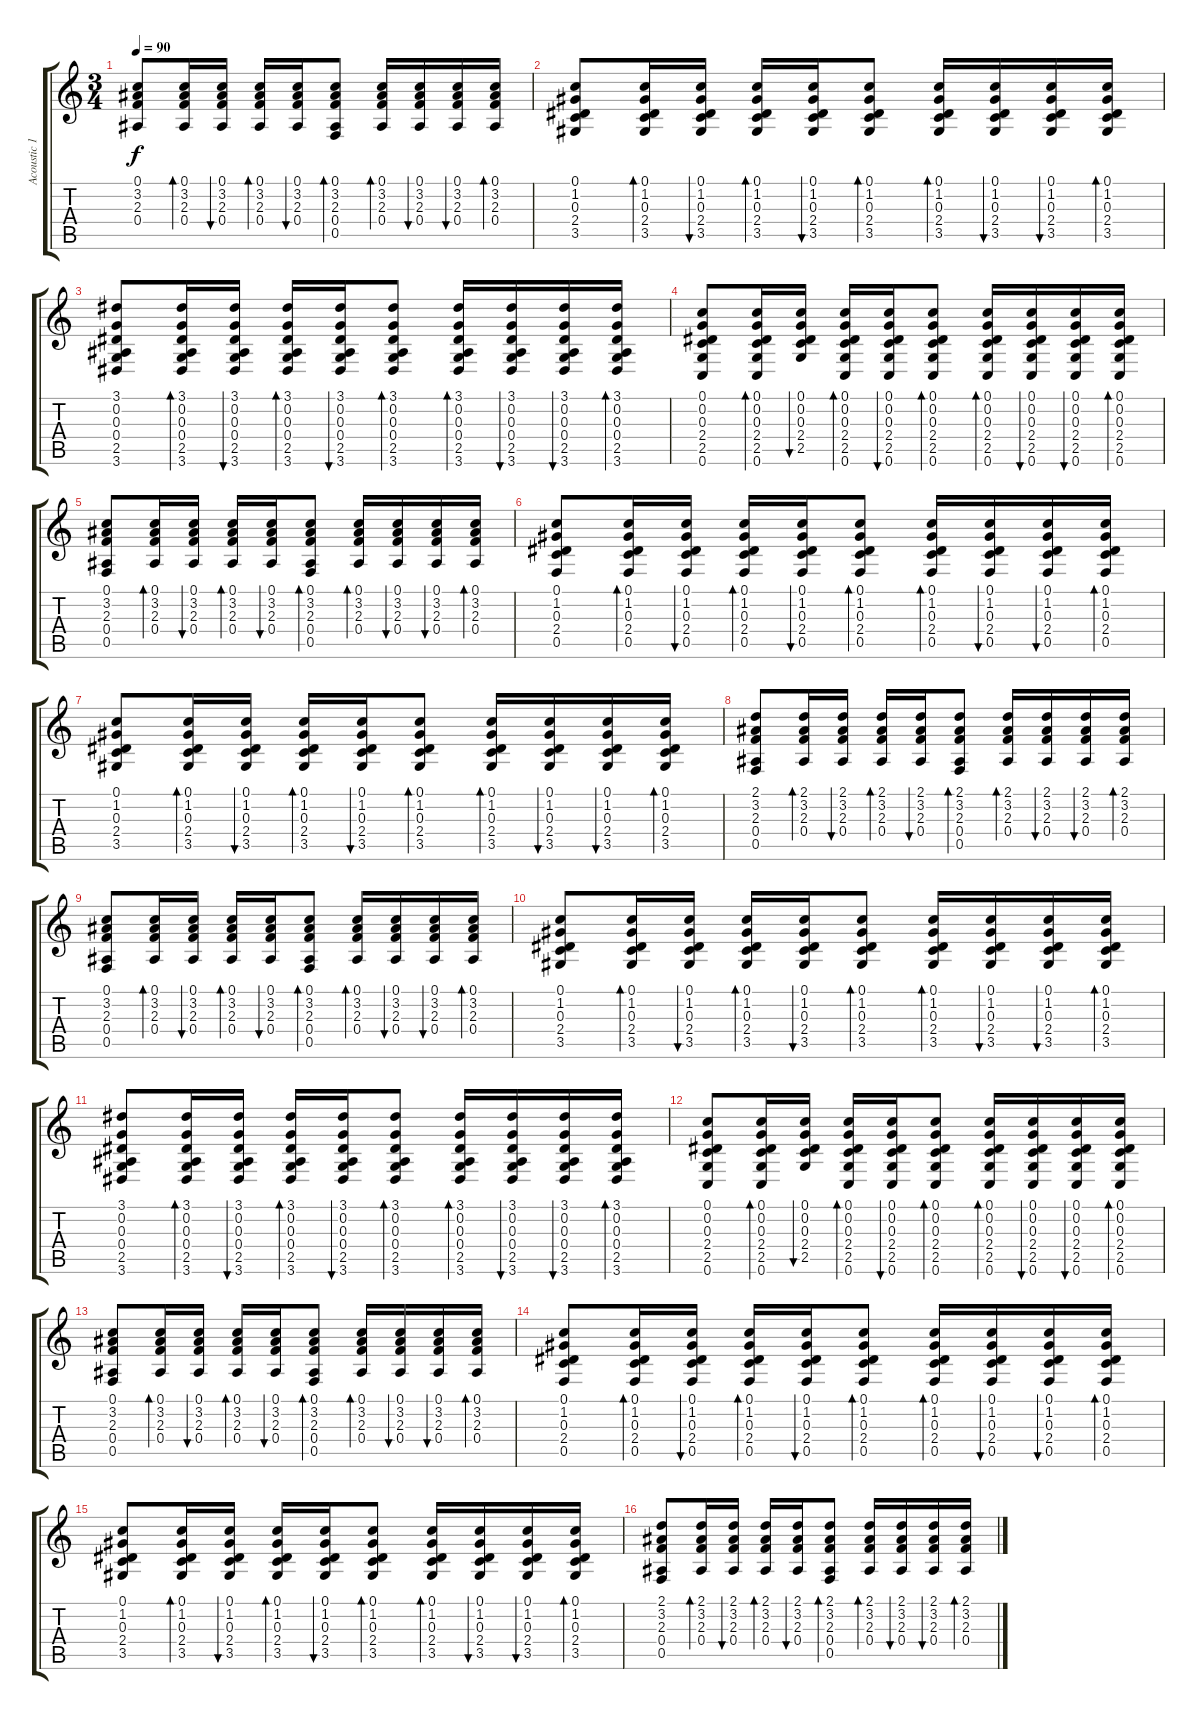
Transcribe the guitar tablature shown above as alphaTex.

\track ("Acoustic 1" "Acoustic 1") {instrument acousticguitarsteel}
\staff {score tabs}
\tuning (C4 G3 Eb3 Bb2 F2 C2) {hide}
\ts (3 4)
\tempo 90
\clef g2
\ks c
(0.1 3.2 2.3 0.4).8{dy f instrument acousticguitarsteel} (0.1 3.2 2.3 0.4).16{bd 60} (0.1 3.2 2.3 0.4).16{bu 60} (0.1 3.2 2.3 0.4).16{bd 60} (0.1 3.2 2.3 0.4).16{bu 60} (0.1 3.2 2.3 0.4 0.5).8{bd 60} (0.1 3.2 2.3 0.4).16{bd 60} (0.1 3.2 2.3 0.4).16{bu 60} (0.1 3.2 2.3 0.4).16{bu 60} (0.1 3.2 2.3 0.4).16{bd 60} |
(0.1 1.2 0.3 2.4 3.5).8 (0.1 1.2 0.3 2.4 3.5).16{bd 60} (0.1 1.2 0.3 2.4 3.5).16{bu 60} (0.1 1.2 0.3 2.4 3.5).16{bd 60} (0.1 1.2 0.3 2.4 3.5).16{bu 60} (0.1 1.2 0.3 2.4 3.5).8{bd 60} (0.1 1.2 0.3 2.4 3.5).16{bd 60} (0.1 1.2 0.3 2.4 3.5).16{bu 60} (0.1 1.2 0.3 2.4 3.5).16{bu 60} (0.1 1.2 0.3 2.4 3.5).16{bd 60} |
(3.1 0.2 0.3 0.4 2.5 3.6).8 (3.1 0.2 0.3 0.4 2.5 3.6).16{bd 60} (3.1 0.2 0.3 0.4 2.5 3.6).16{bu 60} (3.1 0.2 0.3 0.4 2.5 3.6).16{bd 60} (3.1 0.2 0.3 0.4 2.5 3.6).16{bu 60} (3.1 0.2 0.3 0.4 2.5 3.6).8{bd 60} (3.1 0.2 0.3 0.4 2.5 3.6).16{bd 60} (3.1 0.2 0.3 0.4 2.5 3.6).16{bu 60} (3.1 0.2 0.3 0.4 2.5 3.6).16{bu 60} (3.1 0.2 0.3 0.4 2.5 3.6).16{bd 60} |
(0.1 0.2 0.3 2.4 2.5 0.6).8 (0.1 0.2 0.3 2.4 2.5 0.6).16{bd 60} (0.1 0.2 0.3 2.4 2.5).16{bu 60} (0.1 0.2 0.3 2.4 2.5 0.6).16{bd 60} (0.1 0.2 0.3 2.4 2.5 0.6).16{bu 60} (0.1 0.2 0.3 2.4 2.5 0.6).8{bd 60} (0.1 0.2 0.3 2.4 2.5 0.6).16{bd 60} (0.1 0.2 0.3 2.4 2.5 0.6).16{bu 60} (0.1 0.2 0.3 2.4 2.5 0.6).16{bu 60} (0.1 0.2 0.3 2.4 2.5 0.6).16{bd 60} |
(0.1 3.2 2.3 0.4 0.5).8 (0.1 3.2 2.3 0.4).16{bd 60} (0.1 3.2 2.3 0.4).16{bu 60} (0.1 3.2 2.3 0.4).16{bd 60} (0.1 3.2 2.3 0.4).16{bu 60} (0.1 3.2 2.3 0.4 0.5).8{bd 60} (0.1 3.2 2.3 0.4).16{bd 60} (0.1 3.2 2.3 0.4).16{bu 60} (0.1 3.2 2.3 0.4).16{bu 60} (0.1 3.2 2.3 0.4).16{bd 60} |
(0.1 1.2 0.3 2.4 0.5).8 (0.1 1.2 0.3 2.4 0.5).16{bd 60} (0.1 1.2 0.3 2.4 0.5).16{bu 60} (0.1 1.2 0.3 2.4 0.5).16{bd 60} (0.1 1.2 0.3 2.4 0.5).16{bu 60} (0.1 1.2 0.3 2.4 0.5).8{bd 60} (0.1 1.2 0.3 2.4 0.5).16{bd 60} (0.1 1.2 0.3 2.4 0.5).16{bu 60} (0.1 1.2 0.3 2.4 0.5).16{bu 60} (0.1 1.2 0.3 2.4 0.5).16{bd 60} |
(0.1 1.2 0.3 2.4 3.5).8 (0.1 1.2 0.3 2.4 3.5).16{bd 60} (0.1 1.2 0.3 2.4 3.5).16{bu 60} (0.1 1.2 0.3 2.4 3.5).16{bd 60} (0.1 1.2 0.3 2.4 3.5).16{bu 60} (0.1 1.2 0.3 2.4 3.5).8{bd 60} (0.1 1.2 0.3 2.4 3.5).16{bd 60} (0.1 1.2 0.3 2.4 3.5).16{bu 60} (0.1 1.2 0.3 2.4 3.5).16{bu 60} (0.1 1.2 0.3 2.4 3.5).16{bd 60} |
(2.1 3.2 2.3 0.4 0.5).8 (2.1 3.2 2.3 0.4).16{bd 60} (2.1 3.2 2.3 0.4).16{bu 60} (2.1 3.2 2.3 0.4).16{bd 60} (2.1 3.2 2.3 0.4).16{bu 60} (2.1 3.2 2.3 0.4 0.5).8{bd 60} (2.1 3.2 2.3 0.4).16{bd 60} (2.1 3.2 2.3 0.4).16{bu 60} (2.1 3.2 2.3 0.4).16{bu 60} (2.1 3.2 2.3 0.4).16{bd 60} |
(0.1 3.2 2.3 0.4 0.5).8 (0.1 3.2 2.3 0.4).16{bd 60} (0.1 3.2 2.3 0.4).16{bu 60} (0.1 3.2 2.3 0.4).16{bd 60} (0.1 3.2 2.3 0.4).16{bu 60} (0.1 3.2 2.3 0.4 0.5).8{bd 60} (0.1 3.2 2.3 0.4).16{bd 60} (0.1 3.2 2.3 0.4).16{bu 60} (0.1 3.2 2.3 0.4).16{bu 60} (0.1 3.2 2.3 0.4).16{bd 60} |
(0.1 1.2 0.3 2.4 3.5).8 (0.1 1.2 0.3 2.4 3.5).16{bd 60} (0.1 1.2 0.3 2.4 3.5).16{bu 60} (0.1 1.2 0.3 2.4 3.5).16{bd 60} (0.1 1.2 0.3 2.4 3.5).16{bu 60} (0.1 1.2 0.3 2.4 3.5).8{bd 60} (0.1 1.2 0.3 2.4 3.5).16{bd 60} (0.1 1.2 0.3 2.4 3.5).16{bu 60} (0.1 1.2 0.3 2.4 3.5).16{bu 60} (0.1 1.2 0.3 2.4 3.5).16{bd 60} |
(3.1 0.2 0.3 0.4 2.5 3.6).8 (3.1 0.2 0.3 0.4 2.5 3.6).16{bd 60} (3.1 0.2 0.3 0.4 2.5 3.6).16{bu 60} (3.1 0.2 0.3 0.4 2.5 3.6).16{bd 60} (3.1 0.2 0.3 0.4 2.5 3.6).16{bu 60} (3.1 0.2 0.3 0.4 2.5 3.6).8{bd 60} (3.1 0.2 0.3 0.4 2.5 3.6).16{bd 60} (3.1 0.2 0.3 0.4 2.5 3.6).16{bu 60} (3.1 0.2 0.3 0.4 2.5 3.6).16{bu 60} (3.1 0.2 0.3 0.4 2.5 3.6).16{bd 60} |
(0.1 0.2 0.3 2.4 2.5 0.6).8 (0.1 0.2 0.3 2.4 2.5 0.6).16{bd 60} (0.1 0.2 0.3 2.4 2.5).16{bu 60} (0.1 0.2 0.3 2.4 2.5 0.6).16{bd 60} (0.1 0.2 0.3 2.4 2.5 0.6).16{bu 60} (0.1 0.2 0.3 2.4 2.5 0.6).8{bd 60} (0.1 0.2 0.3 2.4 2.5 0.6).16{bd 60} (0.1 0.2 0.3 2.4 2.5 0.6).16{bu 60} (0.1 0.2 0.3 2.4 2.5 0.6).16{bu 60} (0.1 0.2 0.3 2.4 2.5 0.6).16{bd 60} |
(0.1 3.2 2.3 0.4 0.5).8 (0.1 3.2 2.3 0.4).16{bd 60} (0.1 3.2 2.3 0.4).16{bu 60} (0.1 3.2 2.3 0.4).16{bd 60} (0.1 3.2 2.3 0.4).16{bu 60} (0.1 3.2 2.3 0.4 0.5).8{bd 60} (0.1 3.2 2.3 0.4).16{bd 60} (0.1 3.2 2.3 0.4).16{bu 60} (0.1 3.2 2.3 0.4).16{bu 60} (0.1 3.2 2.3 0.4).16{bd 60} |
(0.1 1.2 0.3 2.4 0.5).8 (0.1 1.2 0.3 2.4 0.5).16{bd 60} (0.1 1.2 0.3 2.4 0.5).16{bu 60} (0.1 1.2 0.3 2.4 0.5).16{bd 60} (0.1 1.2 0.3 2.4 0.5).16{bu 60} (0.1 1.2 0.3 2.4 0.5).8{bd 60} (0.1 1.2 0.3 2.4 0.5).16{bd 60} (0.1 1.2 0.3 2.4 0.5).16{bu 60} (0.1 1.2 0.3 2.4 0.5).16{bu 60} (0.1 1.2 0.3 2.4 0.5).16{bd 60} |
(0.1 1.2 0.3 2.4 3.5).8 (0.1 1.2 0.3 2.4 3.5).16{bd 60} (0.1 1.2 0.3 2.4 3.5).16{bu 60} (0.1 1.2 0.3 2.4 3.5).16{bd 60} (0.1 1.2 0.3 2.4 3.5).16{bu 60} (0.1 1.2 0.3 2.4 3.5).8{bd 60} (0.1 1.2 0.3 2.4 3.5).16{bd 60} (0.1 1.2 0.3 2.4 3.5).16{bu 60} (0.1 1.2 0.3 2.4 3.5).16{bu 60} (0.1 1.2 0.3 2.4 3.5).16{bd 60} |
(2.1 3.2 2.3 0.4 0.5).8 (2.1 3.2 2.3 0.4).16{bd 60} (2.1 3.2 2.3 0.4).16{bu 60} (2.1 3.2 2.3 0.4).16{bd 60} (2.1 3.2 2.3 0.4).16{bu 60} (2.1 3.2 2.3 0.4 0.5).8{bd 60} (2.1 3.2 2.3 0.4).16{bd 60} (2.1 3.2 2.3 0.4).16{bu 60} (2.1 3.2 2.3 0.4).16{bu 60} (2.1 3.2 2.3 0.4).16{bd 60}
